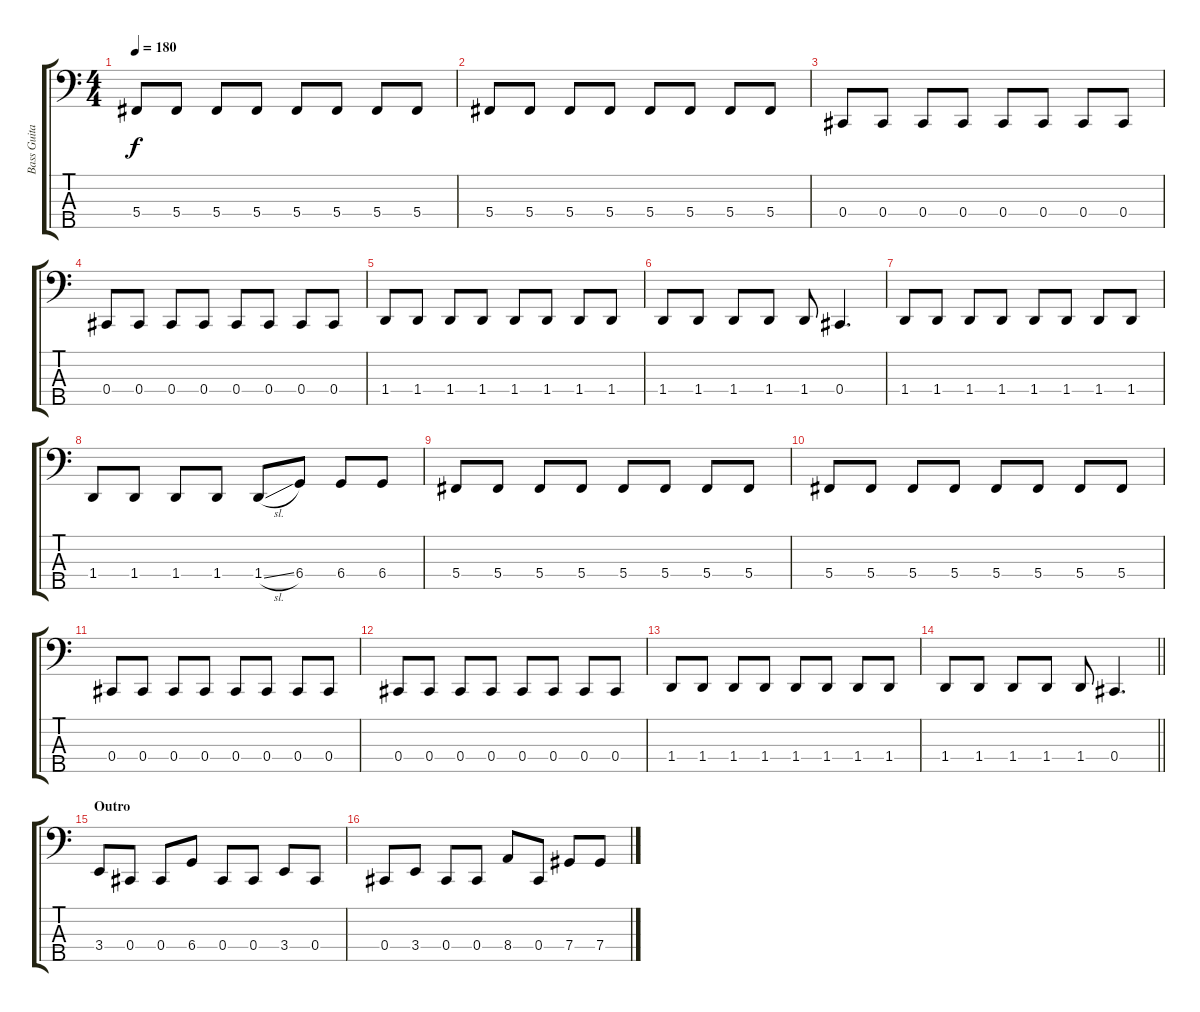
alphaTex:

\track ("Bass Guitar" "Bass Guita") {instrument electricbasspick}
\staff {score tabs}
\tuning (Gb2 Db2 Ab1 Db1 Bb0) {hide}
\ts (4 4)
\tempo 180
\clef f4
\ks c
5.4.8{dy f} 5.4.8 5.4.8 5.4.8 5.4.8 5.4.8 5.4.8 5.4.8 |
5.4.8 5.4.8 5.4.8 5.4.8 5.4.8 5.4.8 5.4.8 5.4.8 |
0.4.8 0.4.8 0.4.8 0.4.8 0.4.8 0.4.8 0.4.8 0.4.8 |
0.4.8 0.4.8 0.4.8 0.4.8 0.4.8 0.4.8 0.4.8 0.4.8 |
1.4.8 1.4.8 1.4.8 1.4.8 1.4.8 1.4.8 1.4.8 1.4.8 |
1.4.8 1.4.8 1.4.8 1.4.8 1.4.8 0.4.4{d} |
1.4.8 1.4.8 1.4.8 1.4.8 1.4.8 1.4.8 1.4.8 1.4.8 |
1.4.8 1.4.8 1.4.8 1.4.8 1.4{sl}.8 6.4.8 6.4.8 6.4.8 |
5.4.8 5.4.8 5.4.8 5.4.8 5.4.8 5.4.8 5.4.8 5.4.8 |
5.4.8 5.4.8 5.4.8 5.4.8 5.4.8 5.4.8 5.4.8 5.4.8 |
0.4.8 0.4.8 0.4.8 0.4.8 0.4.8 0.4.8 0.4.8 0.4.8 |
0.4.8 0.4.8 0.4.8 0.4.8 0.4.8 0.4.8 0.4.8 0.4.8 |
1.4.8 1.4.8 1.4.8 1.4.8 1.4.8 1.4.8 1.4.8 1.4.8 |
\barLineRight lightlight
1.4.8 1.4.8 1.4.8 1.4.8 1.4.8 0.4.4{d} |
\section ("" "Outro")
3.4.8 0.4.8 0.4.8 6.4.8 0.4.8 0.4.8 3.4.8 0.4.8 |
0.4.8 3.4.8 0.4.8 0.4.8 8.4.8 0.4.8 7.4.8 7.4.8
